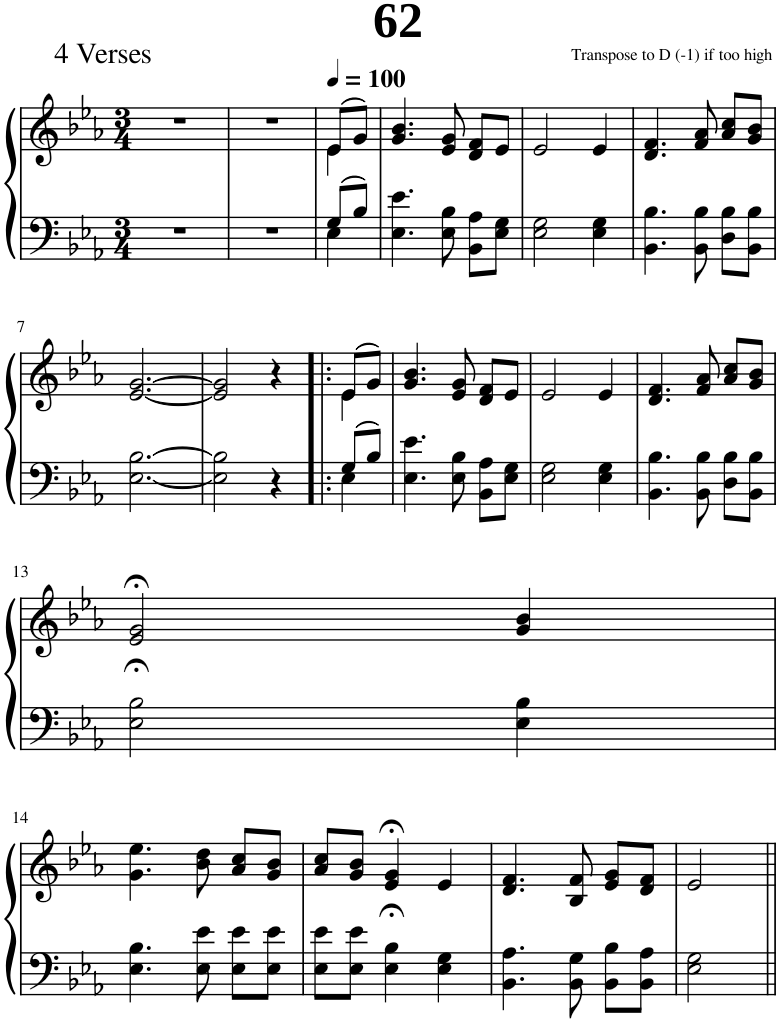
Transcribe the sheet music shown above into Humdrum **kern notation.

**kern	**kern
*part1	*part1
*staff2	*staff1
*I"Piano	*
*I'Pno.	*
*clefF4	*clefG2
*k[b-e-a-]	*k[b-e-a-]
*M3/4	*M3/4
=1	=1
2.r	2.r
=2	=2
2.r	2.r
=3	=3
*	*MM100
*^	*^
8G/L	4E-\	(8e-/L	4e-\
8B-/J	.	8g/J)	.
*v	*v	*	*
*	*v	*v
=4	=4
4.E-\ 4.e-\	4.g/ 4.b-/
8E-\ 8B-\	8e-/ 8g/
8BB-\ 8A-\L	8d/ 8f/L
8E-\ 8G\J	8e-/J
=5	=5
2E-\ 2G\	2e-/
4E-\ 4G\	4e-/
=6	=6
4.BB-\ 4.B-\	4.d/ 4.f/
8BB-\ 8B-\	8f/ 8a-/
8D\ 8B-\L	8a-/ 8cc/L
8BB-\ 8B-\J	8g/ 8b-/J
!!LO:LB:g=z
=7	=7
[2.E-\ [2.B-\	[2.e-/ [2.g/
=8	=8
2E-\] 2B-\]	2e-/] 2g/]
4r	4r
=9!|:	=9!|:
*^	*^
8G/L	4E-\	(8e-/L	4e-\
8B-/J	.	8g/J)	.
*v	*v	*	*
*	*v	*v
=10	=10
4.E-\ 4.e-\	4.g/ 4.b-/
8E-\ 8B-\	8e-/ 8g/
8BB-\ 8A-\L	8d/ 8f/L
8E-\ 8G\J	8e-/J
=11	=11
2E-\ 2G\	2e-/
4E-\ 4G\	4e-/
=12	=12
4.BB-\ 4.B-\	4.d/ 4.f/
8BB-\ 8B-\	8f/ 8a-/
8D\ 8B-\L	8a-/ 8cc/L
8BB-\ 8B-\J	8g/ 8b-/J
!!LO:LB:g=z
=13	=13
2E-\;< 2B-\;<	2e-/;< 2g/;<
4E-\ 4B-\	4g/ 4b-/
!!LO:LB:g=z
=14	=14
4.E-\ 4.B-\	4.g\ 4.ee-\
8E-\ 8e-\	8b-\ 8dd\
8E-\ 8e-\L	8a-/ 8cc/L
8E-\ 8e-\J	8g/ 8b-/J
=15	=15
8E-\ 8e-\L	8a-/ 8cc/L
8E-\ 8e-\J	8g/ 8b-/J
4E-\;< 4B-\;<	4e-/;< 4g/;<
4E-\ 4G\	4e-/
=16	=16
4.BB-\ 4.A-\	4.d/ 4.f/
8BB-\ 8G\	8B-/ 8f/
8BB-\ 8B-\L	8e-/ 8g/L
8BB-\ 8A-\J	8d/ 8f/J
=17	=17
2E-\ 2G\	2e-/
=||	=||
*-	*-
